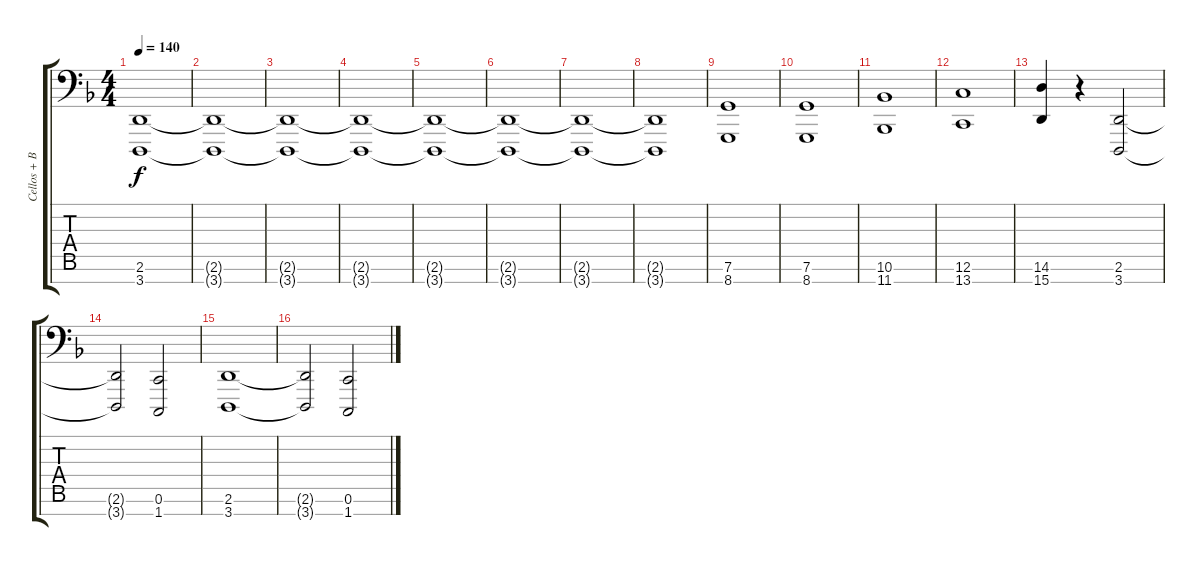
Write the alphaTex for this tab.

\track ("Cellos + Basses" "Cellos + B") {instrument stringensemble1}
\staff {score tabs}
\tuning (E4 B3 G3 D3 A2 C2 B0) {hide}
\ts (4 4)
\tempo 140
\clef f4
\ks dminor
(2.6{t} 3.7{t}).1{dy f} |
(2.6{t} 3.7{t}).1 |
(2.6{t} 3.7{t}).1 |
(2.6{t} 3.7{t}).1 |
(2.6{t} 3.7{t}).1 |
(2.6{t} 3.7{t}).1 |
(2.6{t} 3.7{t}).1 |
(2.6{t} 3.7{t}).1 |
(7.6 8.7).1 |
(7.6 8.7).1 |
(10.6 11.7).1 |
(12.6 13.7).1 |
(14.6 15.7).4 r.4 (2.6 3.7).2 |
(2.6{t} 3.7{t}).2 (0.6 1.7).2 |
(2.6 3.7).1 |
(2.6{t} 3.7{t}).2 (0.6 1.7).2
